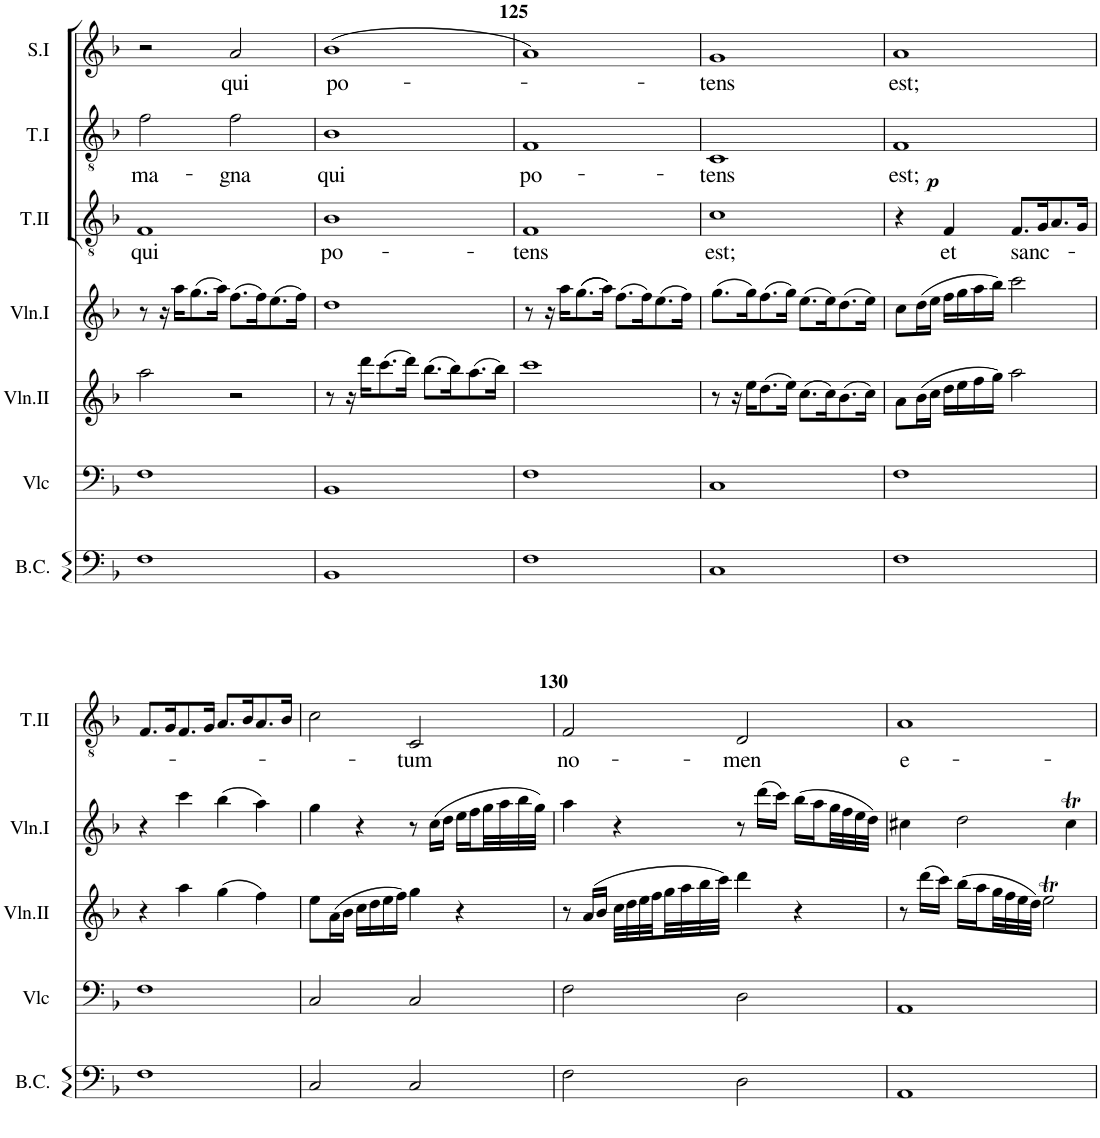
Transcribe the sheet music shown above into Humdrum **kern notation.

**kern	**kern	**kern	**kern	**kern	**text	**dynam	**kern	**text	**kern	**text
*part7	*part6	*part5	*part4	*part3	*part3	*part3	*part2	*part2	*part1	*part1
*staff7	*staff6	*staff5	*staff4	*staff3	*staff3	*staff3	*staff2	*staff2	*staff1	*staff1
*I"Continuo	*I"Violoncelle	*I"Violon II	*I"Violon I	*I"Ténor II	*	*	*I"Tenor I	*	*I"Soprano.I	*
*	*I'Vlc	*I'Vln.II	*I'Vln.I	*I'T.II	*	*	*I'T.I	*	*I'S.I	*
!!LO:PB:g=z
*clefF4	*clefF4	*clefG2	*clefG2	*clefGv2	*	*	*clefGv2	*	*clefG2	*
*k[b-]	*k[b-]	*k[b-]	*k[b-]	*k[b-]	*	*	*k[b-]	*	*k[b-]	*
*M2/2	*M2/2	*M2/2	*M2/2	*M2/2	*	*	*M2/2	*	*M2/2	*
*met(c|)	*met(c|)	*met(c|)	*met(c|)	*met(c|)	*	*	*met(c|)	*	*met(c|)	*
=123	=123	=123	=123	=123	=123	=123	=123	=123	=123	=123
!	!	!	!	!	!LO:LY:b	!	!	!LO:LY:b	!	!
1F	1F	2aa\	8r	1F	qui	.	2f\	ma-	2r	.
.	.	.	16r	.	.	.	.	.	.	.
.	.	.	16aa\KL	.	.	.	.	.	.	.
.	.	.	(8.gg\	.	.	.	.	.	.	.
.	.	.	16aa\Jk)	.	.	.	.	.	.	.
!	!	!	!	!	!	!	!	!LO:LY:b	!	!LO:LY:b
.	.	2r	(8.ff\L	.	.	.	2f\	-gna	2a/	qui
.	.	.	16ff\K)	.	.	.	.	.	.	.
.	.	.	(8.ee\	.	.	.	.	.	.	.
.	.	.	16ff\Jk)	.	.	.	.	.	.	.
=124	=124	=124	=124	=124	=124	=124	=124	=124	=124	=124
!	!	!	!	!	!LO:LY:b	!	!	!LO:LY:b	!	!LO:LY:b
1BB-	1BB-	8r	1dd	1B-	po-	.	1B-	qui	(1b-	po-
.	.	16r	.	.	.	.	.	.	.	.
.	.	16ddd\KL	.	.	.	.	.	.	.	.
.	.	(8.ccc\	.	.	.	.	.	.	.	.
.	.	16ddd\Jk)	.	.	.	.	.	.	.	.
.	.	(8.bb-\L	.	.	.	.	.	.	.	.
.	.	16bb-\K)	.	.	.	.	.	.	.	.
.	.	(8.aa\	.	.	.	.	.	.	.	.
.	.	16bb-\Jk)	.	.	.	.	.	.	.	.
=125	=125	=125	=125	=125	=125	=125	=125	=125	=125	=125
!	!	!	!	!	!LO:LY:b	!	!	!LO:LY:b	!	!
1F	1F	1ccc	8r	1F	-tens	.	1F	po-	1a)	.
.	.	.	16r	.	.	.	.	.	.	.
.	.	.	16aa\KL	.	.	.	.	.	.	.
.	.	.	((8.gg\	.	.	.	.	.	.	.
.	.	.	16aa\Jk))	.	.	.	.	.	.	.
.	.	.	(8.ff\L	.	.	.	.	.	.	.
.	.	.	16ff\K)	.	.	.	.	.	.	.
.	.	.	(8.ee\	.	.	.	.	.	.	.
.	.	.	16ff\Jk)	.	.	.	.	.	.	.
=126	=126	=126	=126	=126	=126	=126	=126	=126	=126	=126
!	!	!	!	!	!LO:LY:b	!	!	!LO:LY:b	!	!LO:LY:b
1C	1C	8r	(8.gg\L	1c	est;	.	1C	-tens	1g	-tens
.	.	16r	.	.	.	.	.	.	.	.
.	.	16ee\KL	16gg\K)	.	.	.	.	.	.	.
.	.	(8.dd\	(8.ff\	.	.	.	.	.	.	.
.	.	16ee\Jk)	16gg\Jk)	.	.	.	.	.	.	.
.	.	(8.cc\L	(8.ee\L	.	.	.	.	.	.	.
.	.	16cc\K)	16ee\K)	.	.	.	.	.	.	.
.	.	(8.b-\	(8.dd\	.	.	.	.	.	.	.
.	.	16cc\Jk)	16ee\Jk)	.	.	.	.	.	.	.
=127	=127	=127	=127	=127	=127	=127	=127	=127	=127	=127
!	!	!	!	!	!	!	!	!LO:LY:b	!	!LO:LY:b
1F	1F	8a\L	8cc\L	4r	.	.	1F	est;	1a	est;
.	.	(16b-\L	(16dd\L	.	.	.	.	.	.	.
.	.	16cc\JJ	16ee\JJ	.	.	.	.	.	.	.
!	!	!	!	!	!LO:LY:b	!LO:DY:a	!	!	!	!
.	.	16dd\LL	16ff\LL	4F/	et	p	.	.	.	.
.	.	16ee\	16gg\	.	.	.	.	.	.	.
.	.	16ff\	16aa\	.	.	.	.	.	.	.
.	.	16gg\JJ)	16bb-\JJ)	.	.	.	.	.	.	.
!	!	!	!	!	!LO:LY:b	!	!	!	!	!
.	.	2aa\	2ccc\	8.F/L	sanc-	.	.	.	.	.
.	.	.	.	16G/K	.	.	.	.	.	.
.	.	.	.	8.A/	.	.	.	.	.	.
.	.	.	.	16G/Jk	.	.	.	.	.	.
!!LO:LB:g=z
=128	=128	=128	=128	=128	=128	=128	=128	=128	=128	=128
1F	1F	4r	4r	8.F/L	.	.	1r	.	1r	.
.	.	.	.	16G/K	.	.	.	.	.	.
.	.	4aa\	4ccc\	8.F/	.	.	.	.	.	.
.	.	.	.	16G/Jk	.	.	.	.	.	.
.	.	(4gg\	(4bb-\	8.A/L	.	.	.	.	.	.
.	.	.	.	16B-/K	.	.	.	.	.	.
.	.	4ff\)	4aa\)	8.A/	.	.	.	.	.	.
.	.	.	.	16B-/Jk	.	.	.	.	.	.
=129	=129	=129	=129	=129	=129	=129	=129	=129	=129	=129
2C/	2C/	8ee\L	4gg\	2c\	.	.	1r	.	1r	.
.	.	(16a\L	.	.	.	.	.	.	.	.
.	.	16b-\JJ	.	.	.	.	.	.	.	.
.	.	16cc\LL	4r	.	.	.	.	.	.	.
.	.	16dd\	.	.	.	.	.	.	.	.
.	.	16ee\	.	.	.	.	.	.	.	.
.	.	16ff\JJ)	.	.	.	.	.	.	.	.
!	!	!	!	!	!LO:LY:b	!	!	!	!	!
2C/	2C/	4gg\	8r	2C/	-tum	.	.	.	.	.
.	.	.	(16cc\LL	.	.	.	.	.	.	.
.	.	.	16dd\JJ	.	.	.	.	.	.	.
.	.	4r	16ee\LL	.	.	.	.	.	.	.
.	.	.	16ff\	.	.	.	.	.	.	.
.	.	.	32gg\L	.	.	.	.	.	.	.
.	.	.	32aa\	.	.	.	.	.	.	.
.	.	.	32bb-\	.	.	.	.	.	.	.
.	.	.	32gg\JJJ)	.	.	.	.	.	.	.
=130	=130	=130	=130	=130	=130	=130	=130	=130	=130	=130
!	!	!	!	!	!LO:LY:b	!	!	!	!	!
2F\	2F\	8r	4aa\	2F/	no-	.	1r	.	1r	.
.	.	(16a/LL	.	.	.	.	.	.	.	.
.	.	16b-/JJ	.	.	.	.	.	.	.	.
.	.	32cc\LLL	4r	.	.	.	.	.	.	.
.	.	32dd\	.	.	.	.	.	.	.	.
.	.	32ee\	.	.	.	.	.	.	.	.
.	.	32ff\	.	.	.	.	.	.	.	.
.	.	32gg\	.	.	.	.	.	.	.	.
.	.	32aa\	.	.	.	.	.	.	.	.
.	.	32bb-\	.	.	.	.	.	.	.	.
.	.	32ccc\JJJ)	.	.	.	.	.	.	.	.
!	!	!	!	!	!LO:LY:b	!	!	!	!	!
2D\	2D\	4ddd\	8r	2D/	-men	.	.	.	.	.
.	.	.	(16ddd\LL	.	.	.	.	.	.	.
.	.	.	16ccc\JJ)	.	.	.	.	.	.	.
.	.	4r	(16bb-\LL	.	.	.	.	.	.	.
.	.	.	16aa\	.	.	.	.	.	.	.
.	.	.	32gg\L	.	.	.	.	.	.	.
.	.	.	32ff\	.	.	.	.	.	.	.
.	.	.	32ee\	.	.	.	.	.	.	.
.	.	.	32dd\JJJ)	.	.	.	.	.	.	.
=131	=131	=131	=131	=131	=131	=131	=131	=131	=131	=131
!	!	!	!	!	!LO:LY:b	!	!	!	!	!
1AA	1AA	8r	4cc#X\	1A	e-	.	1r	.	1r	.
.	.	(16ddd\LL	.	.	.	.	.	.	.	.
.	.	16ccc\JJ)	.	.	.	.	.	.	.	.
.	.	(16bb-\LL	2dd\	.	.	.	.	.	.	.
.	.	16aa\	.	.	.	.	.	.	.	.
.	.	32gg\L	.	.	.	.	.	.	.	.
.	.	32ff\	.	.	.	.	.	.	.	.
.	.	32ee\	.	.	.	.	.	.	.	.
.	.	32dd\JJJ)	.	.	.	.	.	.	.	.
.	.	2eet\	.	.	.	.	.	.	.	.
.	.	.	4cc#t\	.	.	.	.	.	.	.
=	=	=	=	=	=	=	=	=	=	=
*-	*-	*-	*-	*-	*-	*-	*-	*-	*-	*-
